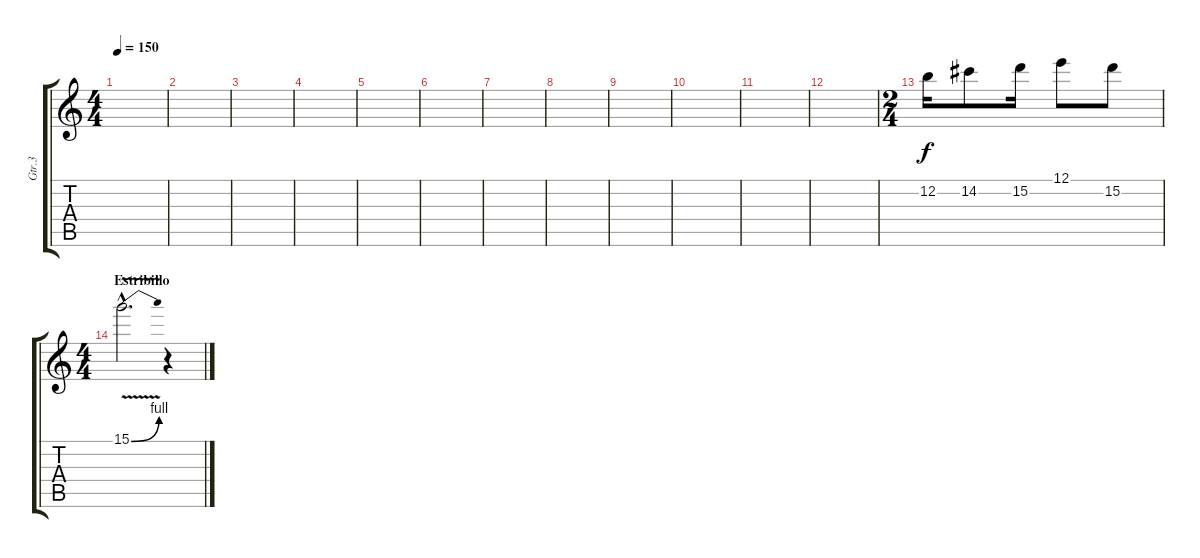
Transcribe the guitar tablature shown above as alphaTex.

\track ("Gtr.3" "Gtr.3") {instrument distortionguitar}
\staff {score tabs}
\tuning (E4 B3 G3 D3 A2 E2) {hide}
\ts (4 4)
\tempo 150
\clef g2
\ks c
|
|
|
|
|
|
|
|
|
|
|
|
\ts (2 4)
12.2.16{volume 11} 14.2.8 15.2.16 12.1.8 15.2.8 |
\ts (4 4)
\section ("" "Estribillo")
15.1{be (bend 0 0 60 4) v hac}.2{d} r.4
